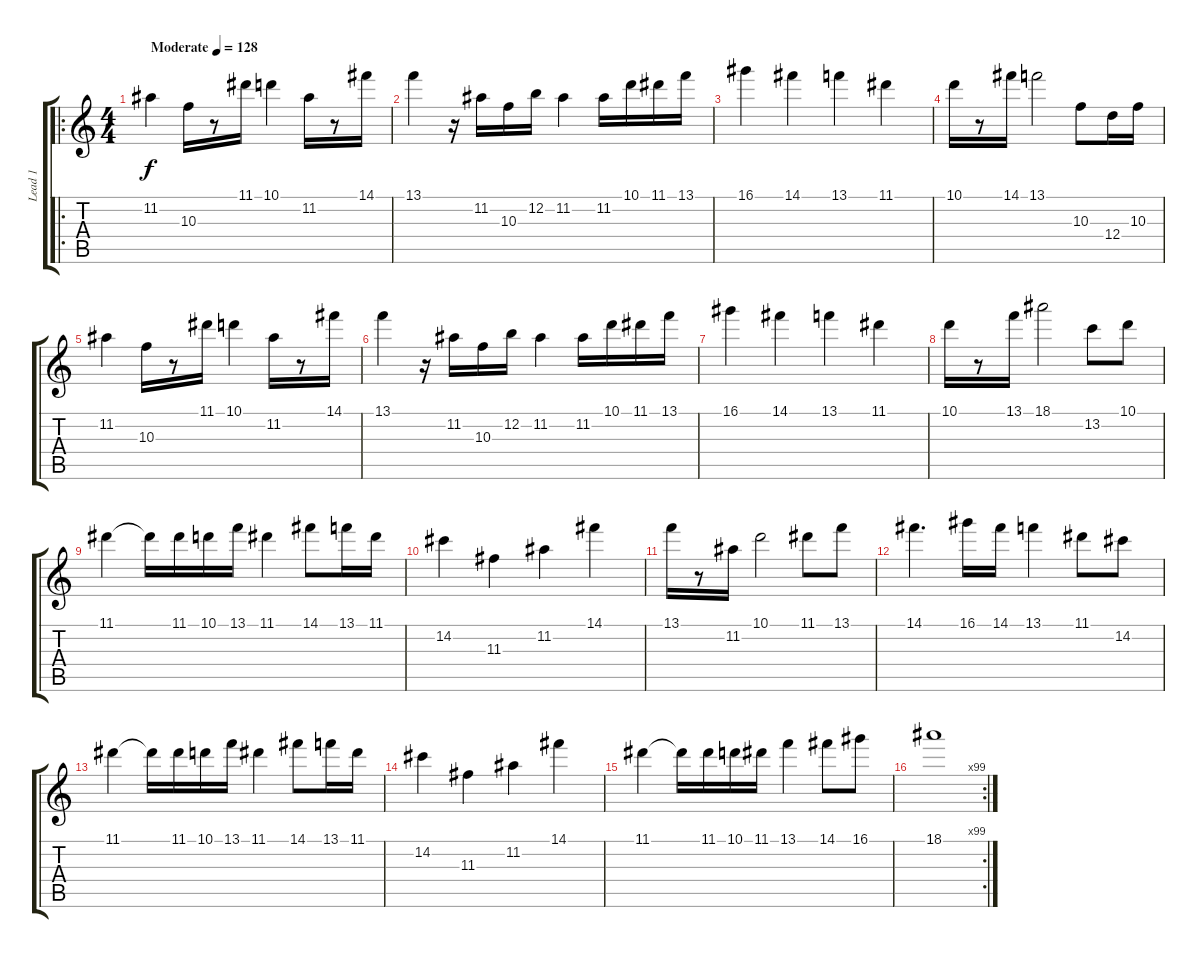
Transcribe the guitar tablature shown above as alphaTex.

\track ("Lead 1" "Lead 1") {instrument acousticguitarnylon}
\staff {score tabs}
\tuning (E4 B3 G3 D3 A2 E2) {hide}
\ro
\ts (4 4)
\tempo (128 "Moderate")
\clef g2
\ks c
11.2.4{dy f instrument acousticguitarnylon} 10.3.16 r.8 11.1.16 10.1.4 11.2.16 r.8 14.1.16 |
13.1.4 r.16 11.2.16 10.3.16 12.2.16 11.2.4 11.2.16 10.1.16 11.1.16 13.1.16 |
16.1.4 14.1.4 13.1.4 11.1.4 |
10.1.16 r.8 14.1.16 13.1.2 10.3.8 12.4.16 10.3.16 |
11.2.4 10.3.16 r.8 11.1.16 10.1.4 11.2.16 r.8 14.1.16 |
13.1.4 r.16 11.2.16 10.3.16 12.2.16 11.2.4 11.2.16 10.1.16 11.1.16 13.1.16 |
16.1.4 14.1.4 13.1.4 11.1.4 |
10.1.16 r.8 13.1.16 18.1.2 13.2.8 10.1.8 |
11.1.4 11.1{t}.16 11.1.16 10.1.16 13.1.16 11.1.4 14.1.8 13.1.16 11.1.16 |
14.2.4 11.3.4 11.2.4 14.1.4 |
13.1.16 r.8 11.2.16 10.1.2 11.1.8 13.1.8 |
14.1.4{d} 16.1.16 14.1.16 13.1.4 11.1.8 14.2.8 |
11.1.4 11.1{t}.16 11.1.16 10.1.16 13.1.16 11.1.4 14.1.8 13.1.16 11.1.16 |
14.2.4 11.3.4 11.2.4 14.1.4 |
11.1.4 11.1{t}.16 11.1.16 10.1.16 11.1.16 13.1.4 14.1.8 16.1.8 |
\rc 99
18.1.1
